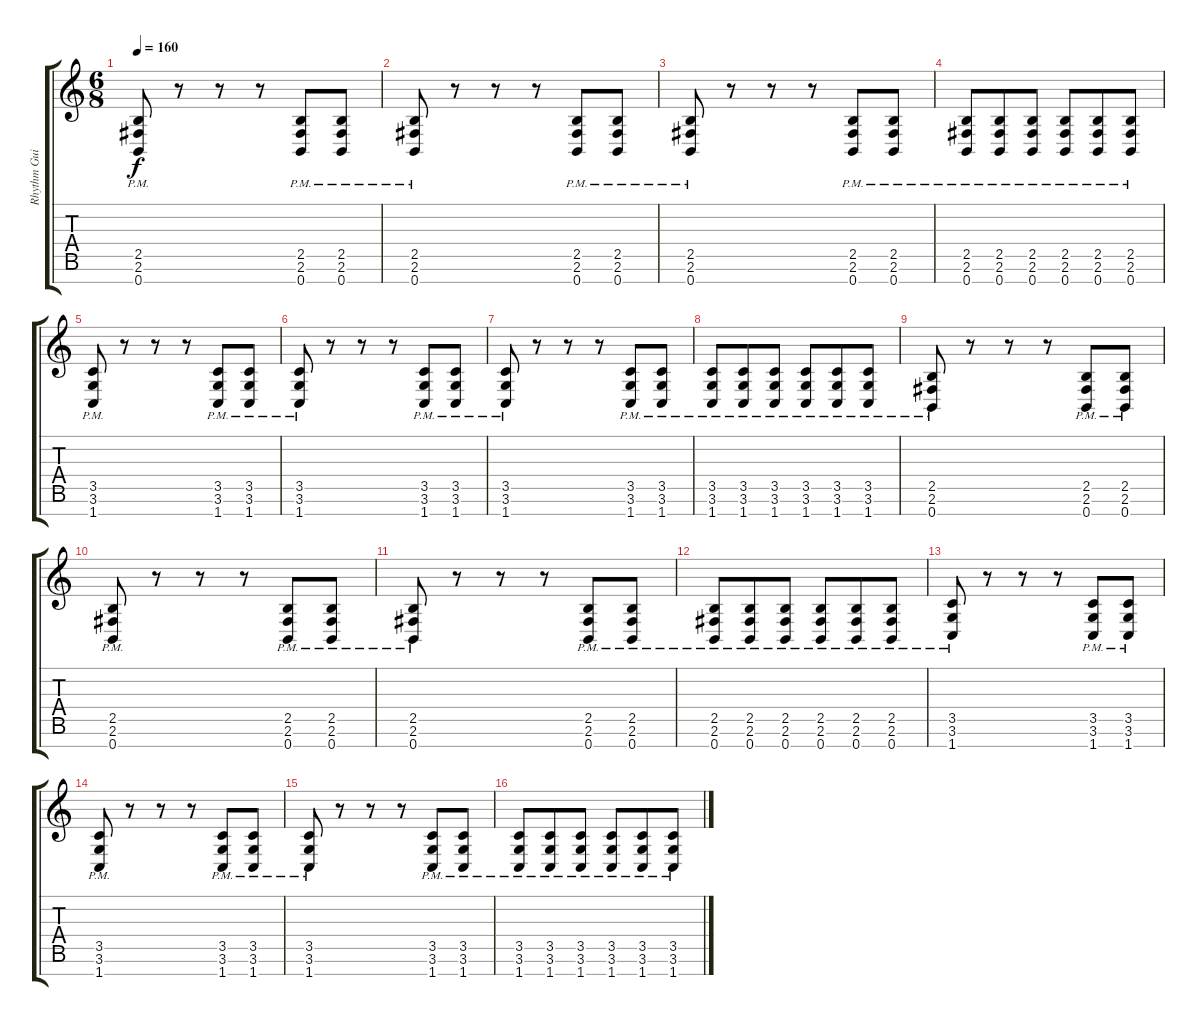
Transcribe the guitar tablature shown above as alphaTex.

\track ("Rhythm Guitar 2" "Rhythm Gui") {instrument distortionguitar}
\staff {score tabs}
\tuning (E4 B3 G3 D3 A2 E2 B1) {hide}
\ts (6 8)
\tempo 160
\clef g2
\ks c
(2.5 2.6 0.7{pm}).8{dy f} r.8 r.8 r.8 (2.5 2.6 0.7{pm}).8 (2.5 2.6 0.7{pm}).8 |
(2.5 2.6 0.7{pm}).8 r.8 r.8 r.8 (2.5 2.6 0.7{pm}).8 (2.5 2.6 0.7{pm}).8 |
(2.5 2.6 0.7{pm}).8 r.8 r.8 r.8 (2.5 2.6 0.7{pm}).8 (2.5 2.6 0.7{pm}).8 |
(2.5 2.6 0.7{pm}).8 (2.5 2.6 0.7{pm}).8 (2.5 2.6 0.7{pm}).8 (2.5 2.6 0.7{pm}).8 (2.5 2.6 0.7{pm}).8 (2.5 2.6 0.7{pm}).8 |
(3.5 3.6 1.7{pm}).8 r.8 r.8 r.8 (3.5 3.6 1.7{pm}).8 (3.5 3.6 1.7{pm}).8 |
(3.5 3.6 1.7{pm}).8 r.8 r.8 r.8 (3.5 3.6 1.7{pm}).8 (3.5 3.6 1.7{pm}).8 |
(3.5 3.6 1.7{pm}).8 r.8 r.8 r.8 (3.5 3.6 1.7{pm}).8 (3.5 3.6 1.7{pm}).8 |
(3.5 3.6 1.7{pm}).8 (3.5 3.6 1.7{pm}).8 (3.5 3.6 1.7{pm}).8 (3.5 3.6 1.7{pm}).8 (3.5 3.6 1.7{pm}).8 (3.5 3.6 1.7{pm}).8 |
(2.5 2.6 0.7{pm}).8 r.8 r.8 r.8 (2.5 2.6 0.7{pm}).8 (2.5 2.6 0.7{pm}).8 |
(2.5 2.6 0.7{pm}).8 r.8 r.8 r.8 (2.5 2.6 0.7{pm}).8 (2.5 2.6 0.7{pm}).8 |
(2.5 2.6 0.7{pm}).8 r.8 r.8 r.8 (2.5 2.6 0.7{pm}).8 (2.5 2.6 0.7{pm}).8 |
(2.5 2.6 0.7{pm}).8 (2.5 2.6 0.7{pm}).8 (2.5 2.6 0.7{pm}).8 (2.5 2.6 0.7{pm}).8 (2.5 2.6 0.7{pm}).8 (2.5 2.6 0.7{pm}).8 |
(3.5 3.6 1.7{pm}).8 r.8 r.8 r.8 (3.5 3.6 1.7{pm}).8 (3.5 3.6 1.7{pm}).8 |
(3.5 3.6 1.7{pm}).8 r.8 r.8 r.8 (3.5 3.6 1.7{pm}).8 (3.5 3.6 1.7{pm}).8 |
(3.5 3.6 1.7{pm}).8 r.8 r.8 r.8 (3.5 3.6 1.7{pm}).8 (3.5 3.6 1.7{pm}).8 |
(3.5 3.6 1.7{pm}).8 (3.5 3.6 1.7{pm}).8 (3.5 3.6 1.7{pm}).8 (3.5 3.6 1.7{pm}).8 (3.5 3.6 1.7{pm}).8 (3.5 3.6 1.7{pm}).8
